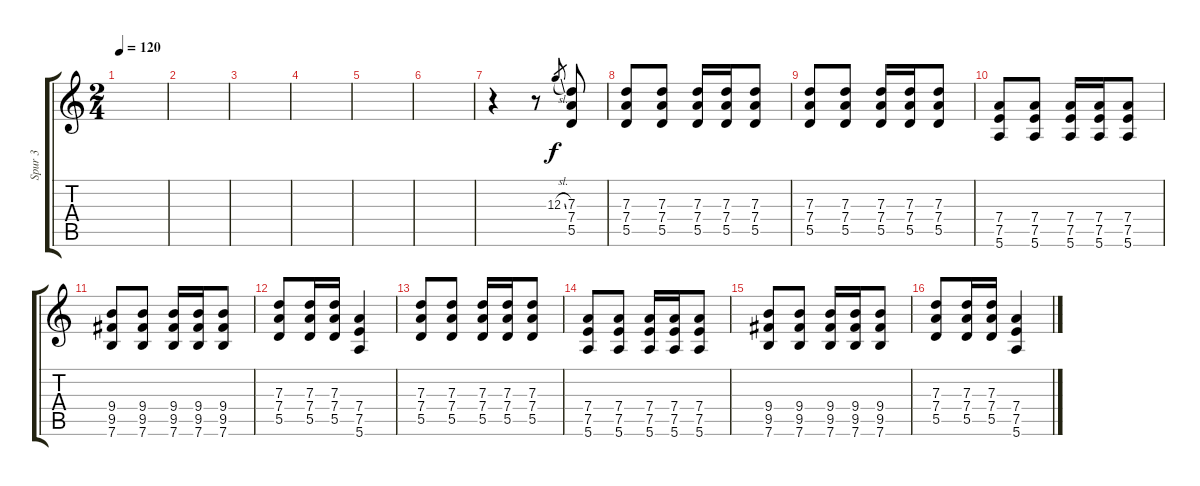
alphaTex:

\track ("Spur 3" "Spur 3") {instrument distortionguitar}
\staff {score tabs}
\tuning (E4 B3 G3 D3 A2 E2) {hide}
\ts (2 4)
\tempo 120
\clef g2
\ks c
|
|
|
|
|
|
r.4 r.8 12.3{sl}.8{gr} (7.3 7.4 5.5).8 |
(7.3 7.4 5.5).8 (7.3 7.4 5.5).8 (7.3 7.4 5.5).16 (7.3 7.4 5.5).16 (7.3 7.4 5.5).8 |
(7.3 7.4 5.5).8 (7.3 7.4 5.5).8 (7.3 7.4 5.5).16 (7.3 7.4 5.5).16 (7.3 7.4 5.5).8 |
(7.4 7.5 5.6).8 (7.4 7.5 5.6).8 (7.4 7.5 5.6).16 (7.4 7.5 5.6).16 (7.4 7.5 5.6).8 |
(9.4 9.5 7.6).8 (9.4 9.5 7.6).8 (9.4 9.5 7.6).16 (9.4 9.5 7.6).16 (9.4 9.5 7.6).8 |
(7.3 7.4 5.5).8 (7.3 7.4 5.5).16 (7.3 7.4 5.5).16 (7.4 7.5 5.6).4 |
(7.3 7.4 5.5).8 (7.3 7.4 5.5).8 (7.3 7.4 5.5).16 (7.3 7.4 5.5).16 (7.3 7.4 5.5).8 |
(7.4 7.5 5.6).8 (7.4 7.5 5.6).8 (7.4 7.5 5.6).16 (7.4 7.5 5.6).16 (7.4 7.5 5.6).8 |
(9.4 9.5 7.6).8 (9.4 9.5 7.6).8 (9.4 9.5 7.6).16 (9.4 9.5 7.6).16 (9.4 9.5 7.6).8 |
(7.3 7.4 5.5).8 (7.3 7.4 5.5).16 (7.3 7.4 5.5).16 (7.4 7.5 5.6).4
